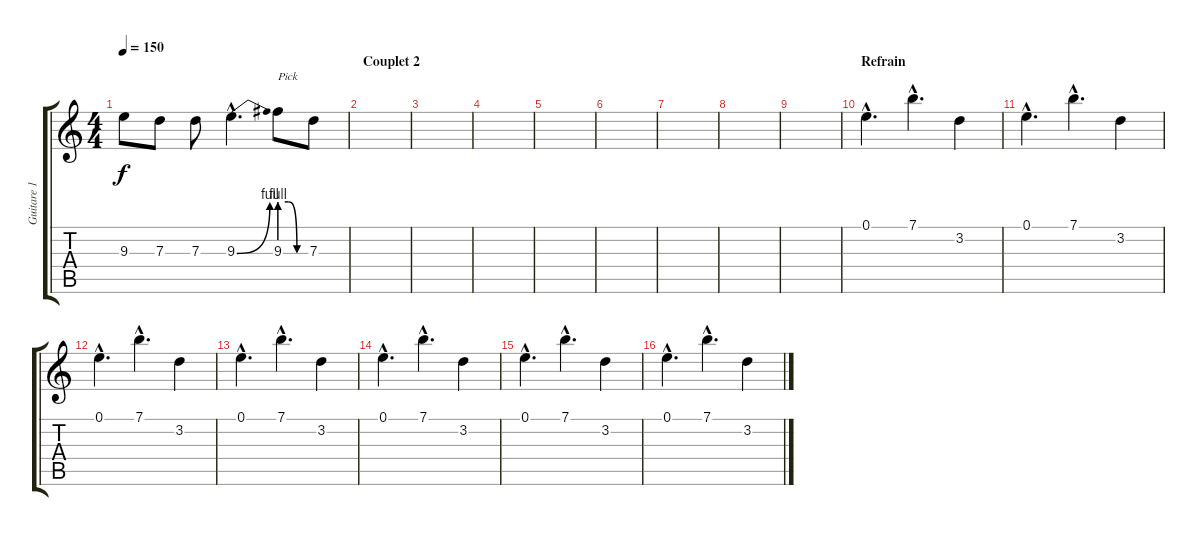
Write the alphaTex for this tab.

\track ("Guitare 1" "Guitare 1") {instrument distortionguitar}
\staff {score tabs}
\tuning (E4 B3 G3 D3 A2 E2) {hide}
\ts (4 4)
\tempo 150
\clef g2
\ks c
9.3.8{dy f} 7.3.8 7.3.8 9.3{be (bend 0 0 60 4) hac}.4{d} 9.3{be (custom 0 4 20 4 40 0 60 0)}.8{txt "Pick"} 7.3.8 |
\section ("" "Couplet 2")
|
|
|
|
|
|
|
|
\section ("" "Refrain")
0.1{hac}.4{d} 7.1{hac}.4{d} 3.2.4 |
0.1{hac}.4{d} 7.1{hac}.4{d} 3.2.4 |
0.1{hac}.4{d} 7.1{hac}.4{d} 3.2.4 |
0.1{hac}.4{d} 7.1{hac}.4{d} 3.2.4 |
0.1{hac}.4{d} 7.1{hac}.4{d} 3.2.4 |
0.1{hac}.4{d} 7.1{hac}.4{d} 3.2.4 |
0.1{hac}.4{d} 7.1{hac}.4{d} 3.2.4
